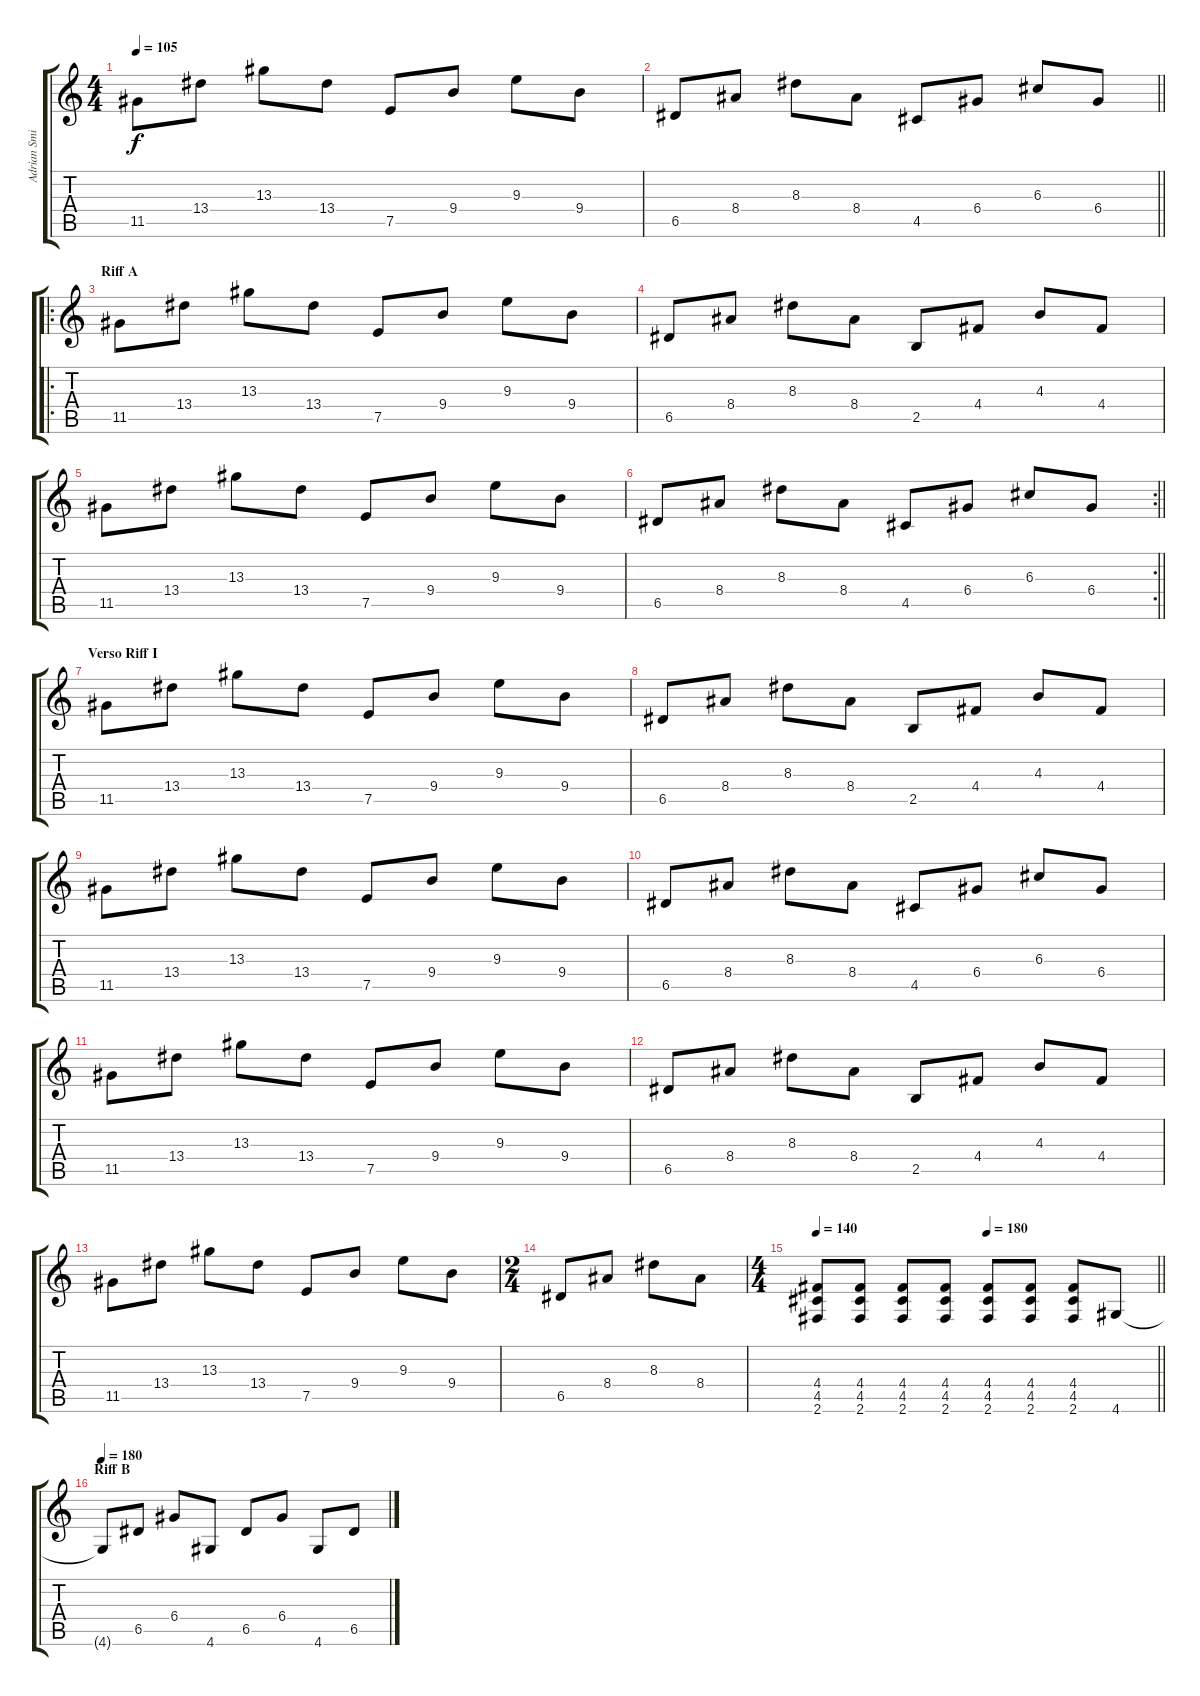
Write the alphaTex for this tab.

\track ("Adrian Smith" "Adrian Smi") {instrument distortionguitar}
\staff {score tabs}
\tuning (E4 B3 G3 D3 A2 E2) {hide}
\ts (4 4)
\tempo 105
\clef g2
\ks c
11.5.8{dy f} 13.4.8 13.3.8 13.4.8 7.5.8 9.4.8 9.3.8 9.4.8 |
\barLineRight lightlight
6.5.8 8.4.8 8.3.8 8.4.8 4.5.8 6.4.8 6.3.8 6.4.8 |
\ro
\section ("" "Riff A")
11.5.8 13.4.8 13.3.8 13.4.8 7.5.8 9.4.8 9.3.8 9.4.8 |
6.5.8 8.4.8 8.3.8 8.4.8 2.5.8 4.4.8 4.3.8 4.4.8 |
11.5.8 13.4.8 13.3.8 13.4.8 7.5.8 9.4.8 9.3.8 9.4.8 |
\rc 2
\barLineRight lightlight
6.5.8 8.4.8 8.3.8 8.4.8 4.5.8 6.4.8 6.3.8 6.4.8 |
\section ("" "Verso Riff I")
11.5.8 13.4.8 13.3.8 13.4.8 7.5.8 9.4.8 9.3.8 9.4.8 |
6.5.8 8.4.8 8.3.8 8.4.8 2.5.8 4.4.8 4.3.8 4.4.8 |
11.5.8 13.4.8 13.3.8 13.4.8 7.5.8 9.4.8 9.3.8 9.4.8 |
6.5.8 8.4.8 8.3.8 8.4.8 4.5.8 6.4.8 6.3.8 6.4.8 |
11.5.8 13.4.8 13.3.8 13.4.8 7.5.8 9.4.8 9.3.8 9.4.8 |
6.5.8 8.4.8 8.3.8 8.4.8 2.5.8 4.4.8 4.3.8 4.4.8 |
11.5.8 13.4.8 13.3.8 13.4.8 7.5.8 9.4.8 9.3.8 9.4.8 |
\ts (2 4)
6.5.8 8.4.8 8.3.8 8.4.8 |
\ts (4 4)
\tempo 140
\tempo (180 0.5)
\barLineRight lightlight
(4.4 4.5 2.6).8 (4.4 4.5 2.6).8 (4.4 4.5 2.6).8 (4.4 4.5 2.6).8 (4.4 4.5 2.6).8 (4.4 4.5 2.6).8 (4.4 4.5 2.6).8 4.6.8{instrument distortionguitar} |
\section ("" "Riff B")
\tempo 180
4.6{t}.8{instrument distortionguitar} 6.5.8 6.4.8 4.6.8 6.5.8 6.4.8 4.6.8 6.5.8
